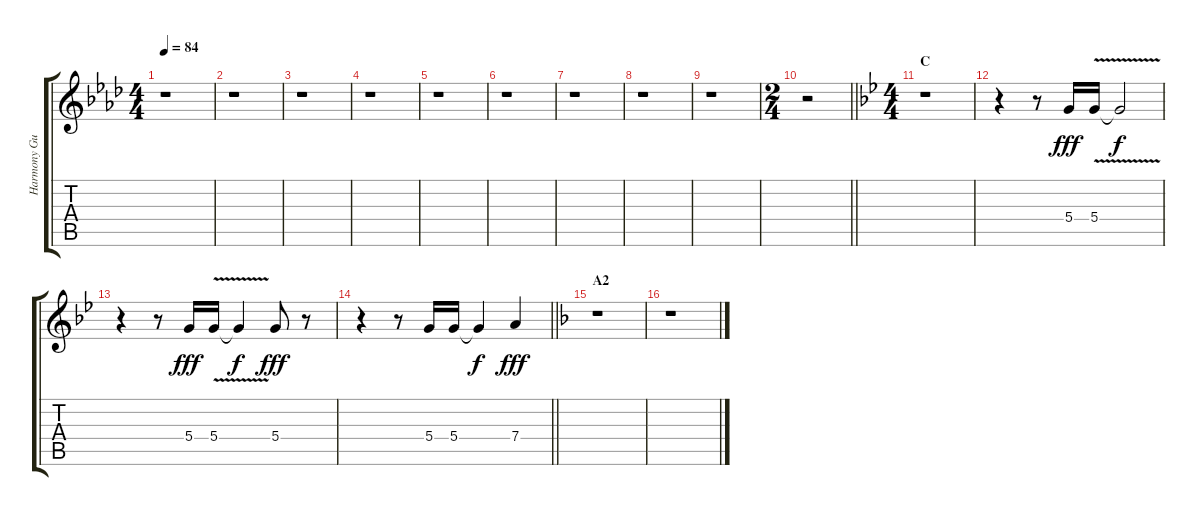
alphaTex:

\track ("Harmony Guitar 3" "Harmony Gu") {instrument distortionguitar}
\staff {score tabs}
\tuning (E4 B3 G3 D3 A2 E2) {hide}
\ts (4 4)
\tempo 84
\clef g2
\ks ab
r.1{dy fff} |
r.1 |
r.1 |
r.1 |
r.1 |
r.1 |
r.1 |
r.1 |
r.1 |
\ts (2 4)
\barLineRight lightlight
r.2 |
\ts (4 4)
\section ("" "C")
\ks bb
r.1 |
r.4{volume 13} r.8 5.4.16 5.4{v}.16 5.4{t}.2{dy f} |
r.4 r.8 5.4.16{dy fff} 5.4{v}.16 5.4{t}.4{dy f} 5.4.8{dy fff} r.8 |
\barLineRight lightlight
r.4 r.8 5.4.16 5.4.16 5.4{t}.4{dy f} 7.4.4{dy fff} |
\section ("" "A2")
\ks f
r.1 |
r.1
